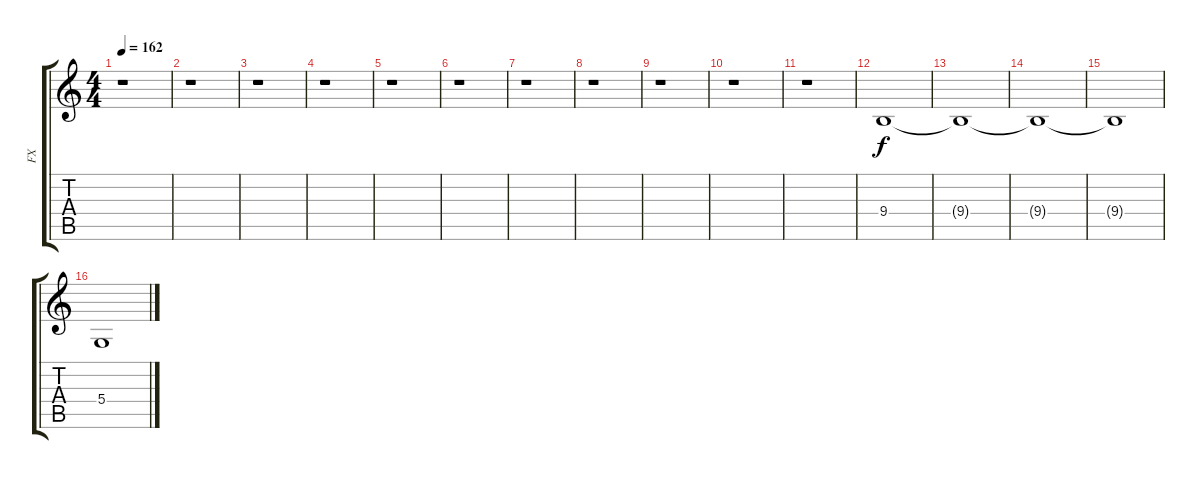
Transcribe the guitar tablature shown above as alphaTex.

\track ("FX" "FX") {instrument fx6goblins}
\staff {score tabs}
\tuning (E4 B3 G3 D3 A2 E2) {hide}
\ts (4 4)
\tempo 162
\clef g2
\ks c
r.1{dy f} |
r.1 |
r.1 |
r.1 |
r.1 |
r.1 |
r.1 |
r.1 |
r.1 |
r.1 |
r.1 |
9.4.1 |
9.4{t}.1 |
9.4{t}.1 |
9.4{t}.1 |
5.4.1{volume 11}
